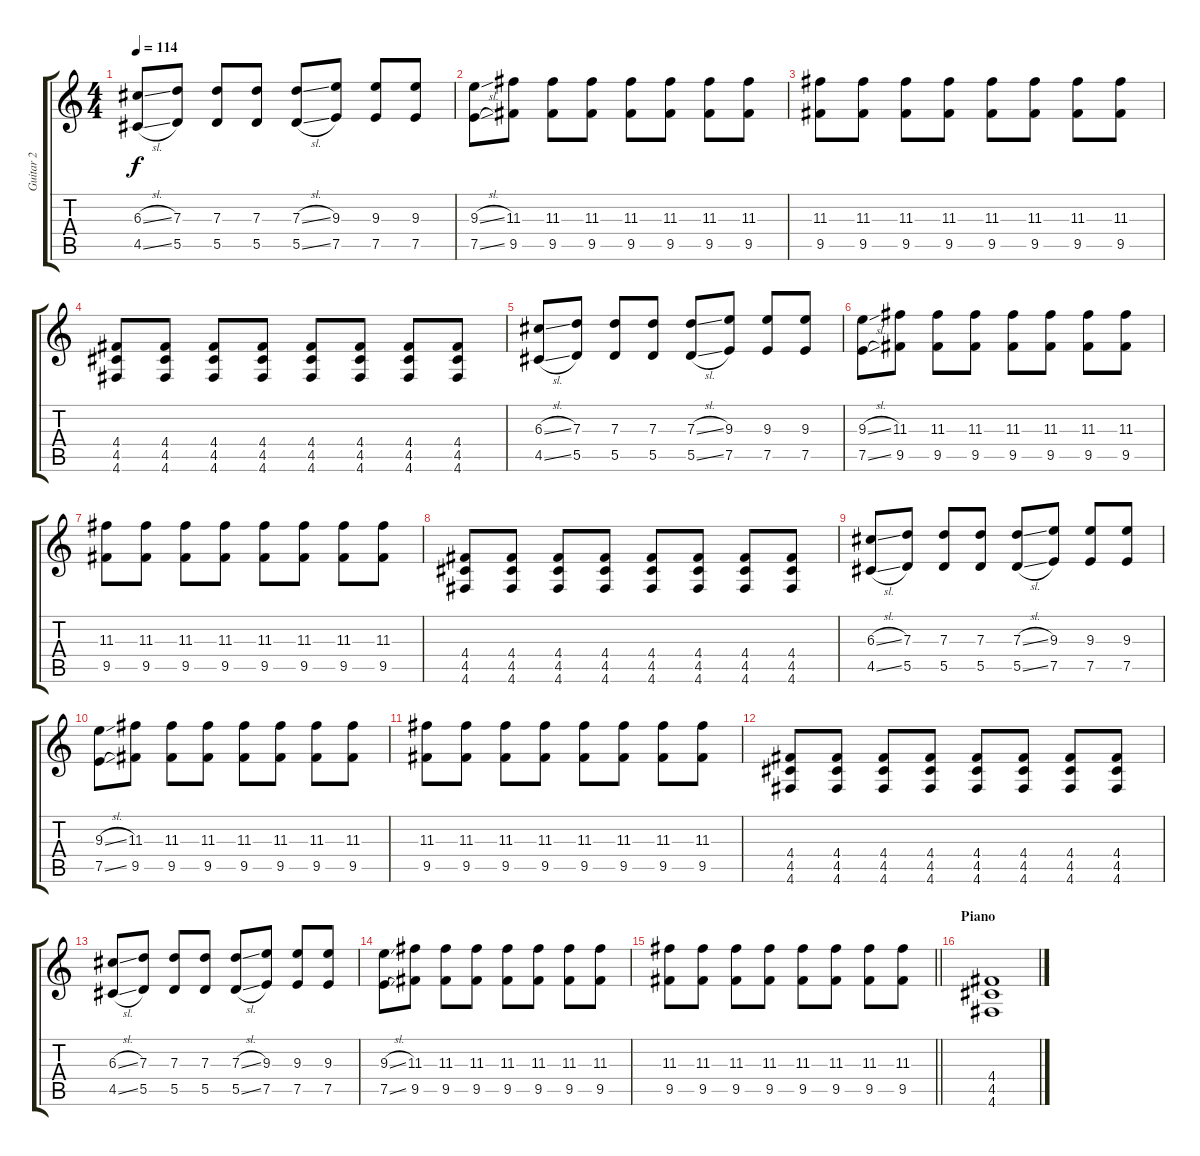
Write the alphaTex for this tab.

\track ("Guitar 2" "Guitar 2") {instrument distortionguitar}
\staff {score tabs}
\tuning (E4 B3 G3 D3 A2 D2) {hide}
\ts (4 4)
\tempo 114
\clef g2
\ks c
(6.3{sl} 4.5{sl}).8{dy f} (7.3 5.5).8 (7.3 5.5).8 (7.3 5.5).8 (7.3{sl} 5.5{sl}).8 (9.3 7.5).8 (9.3 7.5).8 (9.3 7.5).8 |
(9.3{sl} 7.5{sl}).8 (11.3 9.5).8 (11.3 9.5).8 (11.3 9.5).8 (11.3 9.5).8 (11.3 9.5).8 (11.3 9.5).8 (11.3 9.5).8 |
(11.3 9.5).8 (11.3 9.5).8 (11.3 9.5).8 (11.3 9.5).8 (11.3 9.5).8 (11.3 9.5).8 (11.3 9.5).8 (11.3 9.5).8 |
(4.4 4.5 4.6).8 (4.4 4.5 4.6).8 (4.4 4.5 4.6).8 (4.4 4.5 4.6).8 (4.4 4.5 4.6).8 (4.4 4.5 4.6).8 (4.4 4.5 4.6).8 (4.4 4.5 4.6).8 |
(6.3{sl} 4.5{sl}).8 (7.3 5.5).8 (7.3 5.5).8 (7.3 5.5).8 (7.3{sl} 5.5{sl}).8 (9.3 7.5).8 (9.3 7.5).8 (9.3 7.5).8 |
(9.3{sl} 7.5{sl}).8 (11.3 9.5).8 (11.3 9.5).8 (11.3 9.5).8 (11.3 9.5).8 (11.3 9.5).8 (11.3 9.5).8 (11.3 9.5).8 |
(11.3 9.5).8 (11.3 9.5).8 (11.3 9.5).8 (11.3 9.5).8 (11.3 9.5).8 (11.3 9.5).8 (11.3 9.5).8 (11.3 9.5).8 |
(4.4 4.5 4.6).8 (4.4 4.5 4.6).8 (4.4 4.5 4.6).8 (4.4 4.5 4.6).8 (4.4 4.5 4.6).8 (4.4 4.5 4.6).8 (4.4 4.5 4.6).8 (4.4 4.5 4.6).8 |
(6.3{sl} 4.5{sl}).8 (7.3 5.5).8 (7.3 5.5).8 (7.3 5.5).8 (7.3{sl} 5.5{sl}).8 (9.3 7.5).8 (9.3 7.5).8 (9.3 7.5).8 |
(9.3{sl} 7.5{sl}).8 (11.3 9.5).8 (11.3 9.5).8 (11.3 9.5).8 (11.3 9.5).8 (11.3 9.5).8 (11.3 9.5).8 (11.3 9.5).8 |
(11.3 9.5).8 (11.3 9.5).8 (11.3 9.5).8 (11.3 9.5).8 (11.3 9.5).8 (11.3 9.5).8 (11.3 9.5).8 (11.3 9.5).8 |
(4.4 4.5 4.6).8 (4.4 4.5 4.6).8 (4.4 4.5 4.6).8 (4.4 4.5 4.6).8 (4.4 4.5 4.6).8 (4.4 4.5 4.6).8 (4.4 4.5 4.6).8 (4.4 4.5 4.6).8 |
(6.3{sl} 4.5{sl}).8 (7.3 5.5).8 (7.3 5.5).8 (7.3 5.5).8 (7.3{sl} 5.5{sl}).8 (9.3 7.5).8 (9.3 7.5).8 (9.3 7.5).8 |
(9.3{sl} 7.5{sl}).8 (11.3 9.5).8 (11.3 9.5).8 (11.3 9.5).8 (11.3 9.5).8 (11.3 9.5).8 (11.3 9.5).8 (11.3 9.5).8 |
\barLineRight lightlight
(11.3 9.5).8 (11.3 9.5).8 (11.3 9.5).8 (11.3 9.5).8 (11.3 9.5).8 (11.3 9.5).8 (11.3 9.5).8 (11.3 9.5).8 |
\section ("" "Piano")
(4.4{h} 4.5{h} 4.6{h}).1
